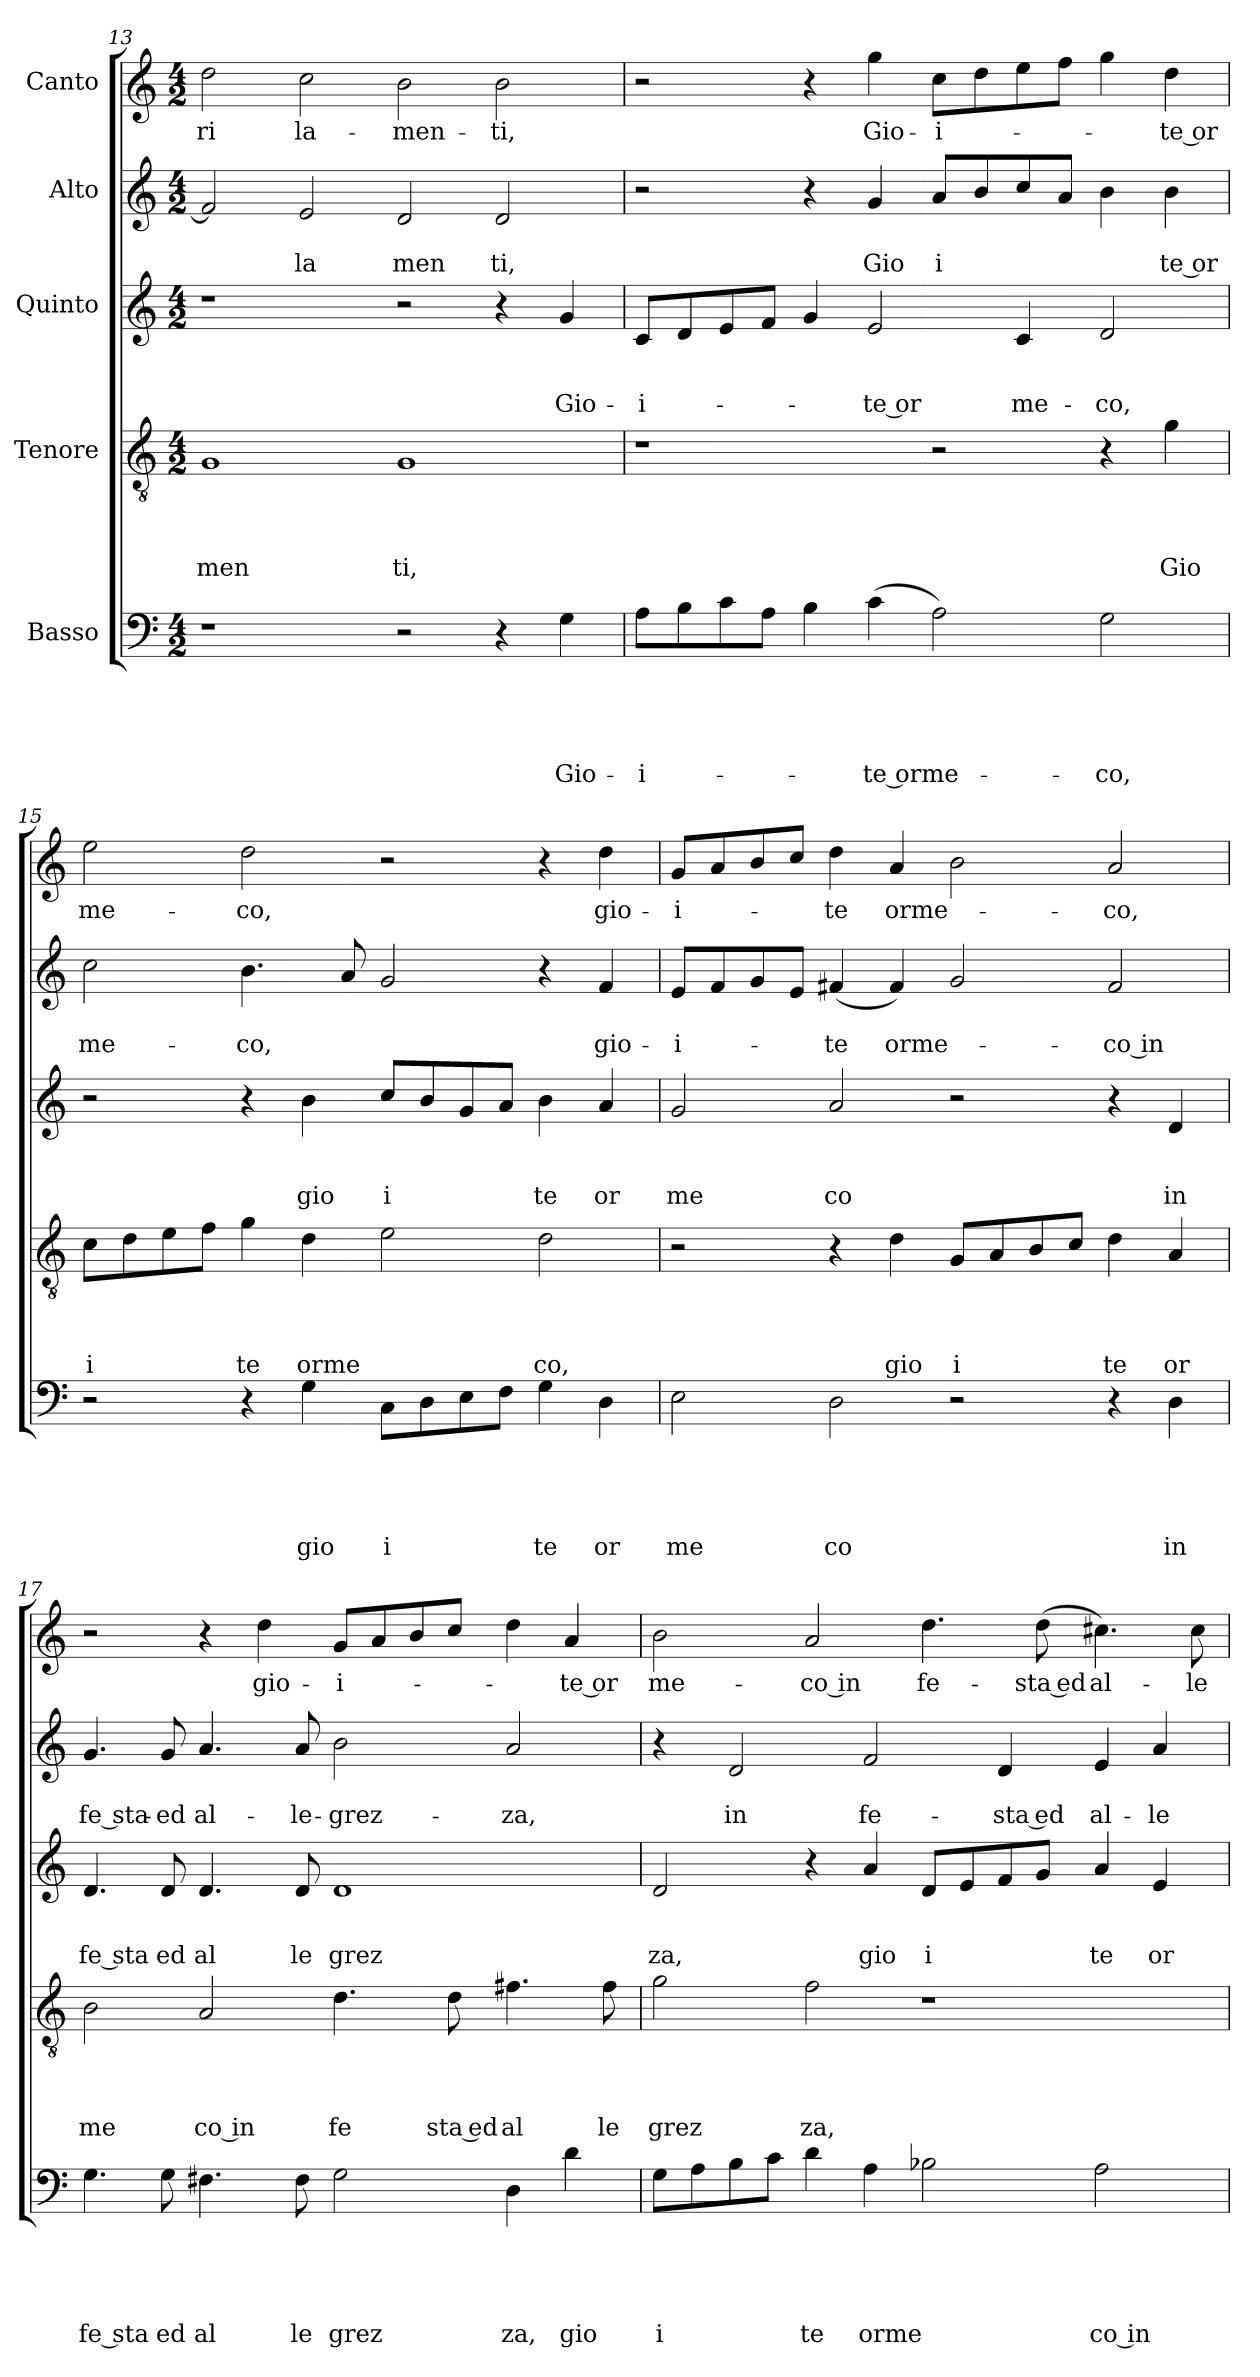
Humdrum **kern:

**kern	**text	**text	**text	**text	**text	**kern	**text	**text	**text	**text	**kern	**text	**text	**text	**kern	**text	**text	**kern	**text
*part5	*part5	*part5	*part5	*part5	*part5	*part4	*part4	*part4	*part4	*part4	*part3	*part3	*part3	*part3	*part2	*part2	*part2	*part1	*part1
*staff5	*staff5	*staff5	*staff5	*staff5	*staff5	*staff4	*staff4	*staff4	*staff4	*staff4	*staff3	*staff3	*staff3	*staff3	*staff2	*staff2	*staff2	*staff1	*staff1
*I"Basso	*	*	*	*	*	*I"Tenore	*	*	*	*	*I"Quinto	*	*	*	*I"Alto	*	*	*I"Canto	*
*clefF4	*	*	*	*	*	*clefGv2	*	*	*	*	*clefG2	*	*	*	*clefG2	*	*	*clefG2	*
*k[]	*	*	*	*	*	*k[]	*	*	*	*	*k[]	*	*	*	*k[]	*	*	*k[]	*
*C:	*	*	*	*	*	*C:	*	*	*	*	*C:	*	*	*	*C:	*	*	*C:	*
*M4/2	*	*	*	*	*	*M4/2	*	*	*	*	*M4/2	*	*	*	*M4/2	*	*	*M4/2	*
=13	=13	=13	=13	=13	=13	=13	=13	=13	=13	=13	=13	=13	=13	=13	=13	=13	=13	=13	=13
!	!	!	!	!	!	!	!	!	!	!LO:LY:b	!	!	!	!	!	!	!	!	!LO:LY:b
1r	.	.	.	.	.	1G	.	.	.	men	1r	.	.	.	2f/]	.	.	2dd\	-ri
!	!	!	!	!	!	!	!	!	!	!	!	!	!	!	!	!	!LO:LY:b	!	!LO:LY:b
.	.	.	.	.	.	.	.	.	.	.	.	.	.	.	2e/	.	la	2cc\	la-
!	!	!	!	!	!	!	!	!	!	!LO:LY:b	!	!	!	!	!	!	!LO:LY:b	!	!LO:LY:b
2r	.	.	.	.	.	1G	.	.	.	ti,	2r	.	.	.	2d/	.	men	2b\	-men-
!	!	!	!	!	!	!	!	!	!	!	!	!	!	!	!	!	!LO:LY:b	!	!LO:LY:b
4r	.	.	.	.	.	.	.	.	.	.	4r	.	.	.	2d/	.	ti,	2b\	-ti,
!	!	!	!	!	!LO:LY:b	!	!	!	!	!	!	!	!	!LO:LY:b	!	!	!	!	!
4G\	.	.	.	.	Gio-	.	.	.	.	.	4g/	.	.	Gio-	.	.	.	.	.
=14	=14	=14	=14	=14	=14	=14	=14	=14	=14	=14	=14	=14	=14	=14	=14	=14	=14	=14	=14
!	!	!	!	!	!LO:LY:b:rj	!	!	!	!	!	!	!	!	!LO:LY:b:rj	!	!	!	!	!
8A\L	.	.	.	.	-i-	1r	.	.	.	.	8c/L	.	.	-i-	2r	.	.	2r	.
8B\	.	.	.	.	.	.	.	.	.	.	8d/	.	.	.	.	.	.	.	.
8c\	.	.	.	.	.	.	.	.	.	.	8e/	.	.	.	.	.	.	.	.
8A\J	.	.	.	.	.	.	.	.	.	.	8f/J	.	.	.	.	.	.	.	.
4B\	.	.	.	.	.	.	.	.	.	.	4g/	.	.	.	4r	.	.	4r	.
!	!	!	!	!	!LO:LY:b:rj	!	!	!	!	!	!	!	!	!LO:LY:b:rj	!	!	!LO:LY:b	!	!LO:LY:b
(<4c\	.	.	.	.	-te orme-	.	.	.	.	.	2e/	.	.	-te or	4g/	.	Gio	4gg\	Gio-
!	!	!	!	!	!	!	!	!	!	!	!	!	!	!	!	!	!LO:LY:b:rj	!	!LO:LY:b:rj
2A\)	.	.	.	.	.	2r	.	.	.	.	.	.	.	.	8a/L	.	i	8cc\L	-i-
.	.	.	.	.	.	.	.	.	.	.	.	.	.	.	8b/	.	.	8dd\	.
!	!	!	!	!	!	!	!	!	!	!	!	!	!	!LO:LY:b	!	!	!	!	!
.	.	.	.	.	.	.	.	.	.	.	4c/	.	.	me-	8cc/	.	.	8ee\	.
.	.	.	.	.	.	.	.	.	.	.	.	.	.	.	8a/J	.	.	8ff\J	.
!	!	!	!	!	!LO:LY:b	!	!	!	!	!	!	!	!	!LO:LY:b	!	!	!	!	!
2G\	.	.	.	.	-co,	4r	.	.	.	.	2d/	.	.	-co,	4b\	.	.	4gg\	.
!	!	!	!	!	!	!	!	!	!	!LO:LY:b	!	!	!	!	!	!	!LO:LY:b:rj	!	!LO:LY:b:rj
.	.	.	.	.	.	4g\	.	.	.	Gio	.	.	.	.	4b\	.	te or	4dd\	-te or
!!LO:LB:g=z
=15	=15	=15	=15	=15	=15	=15	=15	=15	=15	=15	=15	=15	=15	=15	=15	=15	=15	=15	=15
!	!	!	!	!	!	!	!	!	!	!LO:LY:b:rj	!	!	!	!	!	!	!LO:LY:b	!	!LO:LY:b
2r	.	.	.	.	.	8c\L	.	.	.	i	2r	.	.	.	2cc\	.	me-	2ee\	me-
.	.	.	.	.	.	8d\	.	.	.	.	.	.	.	.	.	.	.	.	.
.	.	.	.	.	.	8e\	.	.	.	.	.	.	.	.	.	.	.	.	.
.	.	.	.	.	.	8f\J	.	.	.	.	.	.	.	.	.	.	.	.	.
!	!	!	!	!	!	!	!	!	!	!LO:LY:b	!	!	!	!	!	!	!LO:LY:b	!	!LO:LY:b
4r	.	.	.	.	.	4g\	.	.	.	te	4r	.	.	.	4.b\	.	-co,	2dd\	-co,
!	!	!	!	!	!LO:LY:b	!	!	!	!	!LO:LY:b	!	!	!	!LO:LY:b	!	!	!	!	!
(4G\	.	.	.	.	gio	4d\	.	.	.	orme	4b\	.	.	gio	.	.	.	.	.
.	.	.	.	.	.	.	.	.	.	.	.	.	.	.	8a/	.	.	.	.
!	!	!	!	!	!LO:LY:b:rj	!	!	!	!	!	!	!	!	!LO:LY:b:rj	!	!	!	!	!
8C\L	.	.	.	.	i	2e\	.	.	.	.	8cc/L	.	.	i	2g/	.	.	2r	.
8D\	.	.	.	.	.	.	.	.	.	.	8b/	.	.	.	.	.	.	.	.
8E\	.	.	.	.	.	.	.	.	.	.	8g/	.	.	.	.	.	.	.	.
8F\J	.	.	.	.	.	.	.	.	.	.	8a/J	.	.	.	.	.	.	.	.
!	!	!	!	!	!LO:LY:b	!	!	!	!	!LO:LY:b	!	!	!	!LO:LY:b	!	!	!	!	!
4G\	.	.	.	.	te	2d\	.	.	.	co,	4b\	.	.	te	4r	.	.	4r	.
!	!	!	!	!	!LO:LY:b	!	!	!	!	!	!	!	!	!LO:LY:b	!	!	!LO:LY:b	!	!LO:LY:b
4D\	.	.	.	.	or	.	.	.	.	.	4a/	.	.	or	4f/	.	gio-	4dd\	gio-
=16	=16	=16	=16	=16	=16	=16	=16	=16	=16	=16	=16	=16	=16	=16	=16	=16	=16	=16	=16
!	!	!	!	!	!LO:LY:b	!	!	!	!	!	!	!	!	!LO:LY:b	!	!	!LO:LY:b:rj	!	!LO:LY:b:rj
2E\	.	.	.	.	me	2r	.	.	.	.	2g/	.	.	me	8e/L	.	-i-	8g/L	-i-
.	.	.	.	.	.	.	.	.	.	.	.	.	.	.	8f/	.	.	8a/	.
.	.	.	.	.	.	.	.	.	.	.	.	.	.	.	8g/	.	.	8b/	.
.	.	.	.	.	.	.	.	.	.	.	.	.	.	.	8e/J	.	.	8cc/J	.
!	!	!	!	!	!LO:LY:b	!	!	!	!	!	!	!	!	!LO:LY:b	!	!	!LO:LY:b	!	!LO:LY:b
2D\	.	.	.	.	co	4r	.	.	.	.	2a/	.	.	co	(4f#X/	.	-te	4dd\	-te
!	!	!	!	!	!	!	!	!	!	!LO:LY:b	!	!	!	!	!	!	!LO:LY:b	!	!LO:LY:b
.	.	.	.	.	.	4d\	.	.	.	gio	.	.	.	.	4f#/)	.	orme-	4a/	orme-
!	!	!	!	!	!	!	!	!	!	!LO:LY:b:rj	!	!	!	!	!	!	!	!	!
2r	.	.	.	.	.	8G/L	.	.	.	i	2r	.	.	.	2g/	.	.	2b\	.
.	.	.	.	.	.	8A/	.	.	.	.	.	.	.	.	.	.	.	.	.
.	.	.	.	.	.	8B/	.	.	.	.	.	.	.	.	.	.	.	.	.
.	.	.	.	.	.	8c/J	.	.	.	.	.	.	.	.	.	.	.	.	.
!	!	!	!	!	!	!	!	!	!	!LO:LY:b	!	!	!	!	!	!	!LO:LY:b:rj	!	!LO:LY:b
4r	.	.	.	.	.	4d\	.	.	.	te	4r	.	.	.	2f#/	.	-co in	2a/	-co,
!	!	!	!	!	!LO:LY:b	!	!	!	!	!LO:LY:b	!	!	!	!LO:LY:b	!	!	!	!	!
4D\	.	.	.	.	in	4A/	.	.	.	or	4d/	.	.	in	.	.	.	.	.
=17	=17	=17	=17	=17	=17	=17	=17	=17	=17	=17	=17	=17	=17	=17	=17	=17	=17	=17	=17
!	!	!	!	!	!LO:LY:b	!	!	!	!	!LO:LY:b	!	!	!	!LO:LY:b	!	!	!LO:LY:b	!	!
4.G\	.	.	.	.	fe sta	2B\	.	.	.	me	4.d/	.	.	fe sta	4.g/	.	fe sta-	2r	.
!	!	!	!	!	!LO:LY:b	!	!	!	!	!	!	!	!	!LO:LY:b	!	!	!LO:LY:b	!	!
8G\	.	.	.	.	ed	.	.	.	.	.	8d/	.	.	ed	8g/	.	-ed	.	.
!	!	!	!	!	!LO:LY:b	!	!	!	!	!LO:LY:b:rj	!	!	!	!LO:LY:b	!	!	!LO:LY:b	!	!
4.F#X\	.	.	.	.	al	2A/	.	.	.	co in	4.d/	.	.	al	4.a/	.	al-	4r	.
!	!	!	!	!	!	!	!	!	!	!	!	!	!	!	!	!	!	!	!LO:LY:b
.	.	.	.	.	.	.	.	.	.	.	.	.	.	.	.	.	.	4dd\	gio-
!	!	!	!	!	!LO:LY:b	!	!	!	!	!	!	!	!	!LO:LY:b	!	!	!LO:LY:b	!	!
8F#\	.	.	.	.	le	.	.	.	.	.	8d/	.	.	le	8a/	.	-le-	.	.
!	!	!	!	!	!LO:LY:b	!	!	!	!	!LO:LY:b	!	!	!	!LO:LY:b	!	!	!LO:LY:b	!	!LO:LY:b:rj
2G\	.	.	.	.	grez	4.d\	.	.	.	fe	1d	.	.	grez	2b\	.	-grez-	8g/L	-i-
.	.	.	.	.	.	.	.	.	.	.	.	.	.	.	.	.	.	8a/	.
.	.	.	.	.	.	.	.	.	.	.	.	.	.	.	.	.	.	8b/	.
!	!	!	!	!	!	!	!	!	!	!LO:LY:b:rj	!	!	!	!	!	!	!	!	!
.	.	.	.	.	.	8d\	.	.	.	sta ed	.	.	.	.	.	.	.	8cc/J	.
!	!	!	!	!	!LO:LY:b	!	!	!	!	!LO:LY:b	!	!	!	!	!	!	!LO:LY:b	!	!
4D\	.	.	.	.	za,	4.f#X\	.	.	.	al	.	.	.	.	2a/	.	-za,	4dd\	.
!	!	!	!	!	!LO:LY:b	!	!	!	!	!	!	!	!	!	!	!	!	!	!LO:LY:b:rj
4d\	.	.	.	.	gio	.	.	.	.	.	.	.	.	.	.	.	.	4a/	-te or
!	!	!	!	!	!	!	!	!	!	!LO:LY:b	!	!	!	!	!	!	!	!	!
.	.	.	.	.	.	8f#\	.	.	.	le	.	.	.	.	.	.	.	.	.
=18	=18	=18	=18	=18	=18	=18	=18	=18	=18	=18	=18	=18	=18	=18	=18	=18	=18	=18	=18
!	!	!	!	!	!LO:LY:b:rj	!	!	!	!	!LO:LY:b	!	!	!	!LO:LY:b	!	!	!	!	!LO:LY:b
8G\L	.	.	.	.	i	2g\	.	.	.	grez	2d/	.	.	za,	4r	.	.	2b\	me-
8A\	.	.	.	.	.	.	.	.	.	.	.	.	.	.	.	.	.	.	.
!	!	!	!	!	!	!	!	!	!	!	!	!	!	!	!	!	!LO:LY:b	!	!
8B\	.	.	.	.	.	.	.	.	.	.	.	.	.	.	2d/	.	in	.	.
8c\J	.	.	.	.	.	.	.	.	.	.	.	.	.	.	.	.	.	.	.
!	!	!	!	!	!LO:LY:b	!	!	!	!	!LO:LY:b	!	!	!	!	!	!	!	!	!LO:LY:b:rj
4d\	.	.	.	.	te	2f\	.	.	.	za,	4r	.	.	.	.	.	.	2a/	-co in
!	!	!	!	!	!LO:LY:b	!	!	!	!	!	!	!	!	!LO:LY:b	!	!	!LO:LY:b	!	!
4A\	.	.	.	.	orme	.	.	.	.	.	4a/	.	.	gio	(2f/	.	fe-	.	.
!	!	!	!	!	!	!	!	!	!	!	!	!	!	!LO:LY:b:rj	!	!	!	!	!LO:LY:b
2B-X\	.	.	.	.	.	1r	.	.	.	.	8d/L	.	.	i	.	.	.	4.dd\	fe-
.	.	.	.	.	.	.	.	.	.	.	8e/	.	.	.	.	.	.	.	.
!	!	!	!	!	!	!	!	!	!	!	!	!	!	!	!	!	!LO:LY:b:rj	!	!
.	.	.	.	.	.	.	.	.	.	.	8f/	.	.	.	4d/	.	-sta ed	.	.
!	!	!	!	!	!	!	!	!	!	!	!	!	!	!	!	!	!	!	!LO:LY:b:rj
.	.	.	.	.	.	.	.	.	.	.	8g/J	.	.	.	.	.	.	(<8dd\	-sta ed
!	!	!	!	!	!LO:LY:b:rj	!	!	!	!	!	!	!	!	!LO:LY:b	!	!	!LO:LY:b	!	!LO:LY:b
2A\	.	.	.	.	co in	.	.	.	.	.	4a/	.	.	te	4e/	.	al-	4.cc#X\)	al-
!	!	!	!	!	!	!	!	!	!	!	!	!	!	!LO:LY:b	!	!	!LO:LY:b	!	!
.	.	.	.	.	.	.	.	.	.	.	4e/	.	.	or	4a/	.	-le-	.	.
!	!	!	!	!	!	!	!	!	!	!	!	!	!	!	!	!	!	!	!LO:LY:b
.	.	.	.	.	.	.	.	.	.	.	.	.	.	.	.	.	.	8cc#\	-le-
=	=	=	=	=	=	=	=	=	=	=	=	=	=	=	=	=	=	=	=
*-	*-	*-	*-	*-	*-	*-	*-	*-	*-	*-	*-	*-	*-	*-	*-	*-	*-	*-	*-
